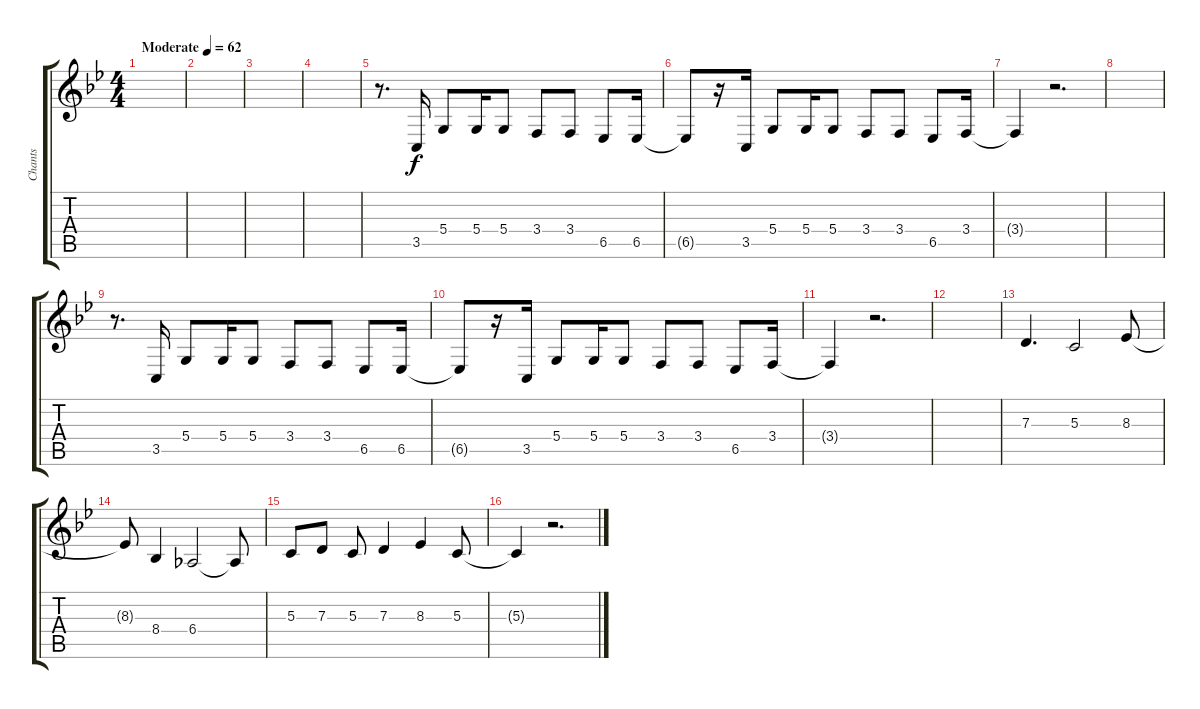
\track ("Chants" "Chants") {instrument stringensemble1}
\staff {score tabs}
\tuning (E4 B3 G3 D3 A2 E2) {hide}
\ts (4 4)
\tempo (62 "Moderate")
\clef g2
\ks bb
|
|
|
|
r.8{d} 3.5.16 5.4.8 5.4.16 5.4.8 3.4.8 3.4.8 6.5.8 6.5.16 |
6.5{t}.8 r.16 3.5.16 5.4.8 5.4.16 5.4.8 3.4.8 3.4.8 6.5.8 3.4.16 |
3.4{t}.4 r.2{d} |
|
r.8{d} 3.5.16 5.4.8 5.4.16 5.4.8 3.4.8 3.4.8 6.5.8 6.5.16 |
6.5{t}.8 r.16 3.5.16 5.4.8 5.4.16 5.4.8 3.4.8 3.4.8 6.5.8 3.4.16 |
3.4{t}.4 r.2{d} |
|
7.3.4{d} 5.3.2 8.3.8 |
8.3{t}.8 8.4.4 6.4.2 6.4{t}.8 |
5.3.8 7.3.8 5.3.8 7.3.4 8.3.4 5.3.8 |
5.3{t}.4 r.2{d}
